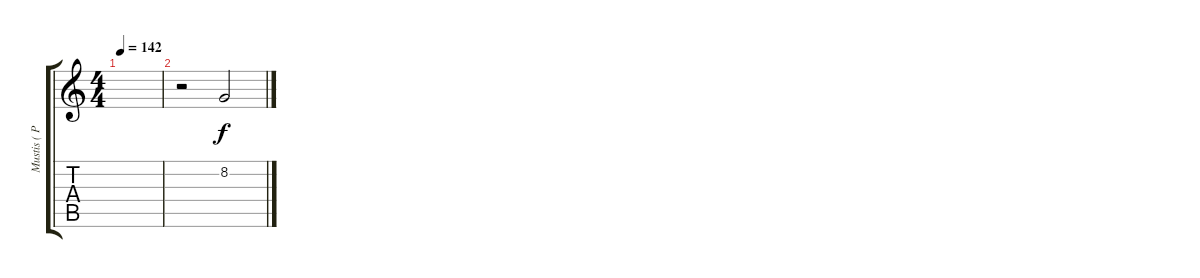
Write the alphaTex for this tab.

\track ("Mustis ( Pad 2)" "Mustis ( P") {instrument choiraahs}
\staff {score tabs}
\tuning (E4 B3 G3 D3 A2 E2) {hide}
\ts (4 4)
\tempo 142
\clef g2
\ks c
|
r.2 8.2.2
